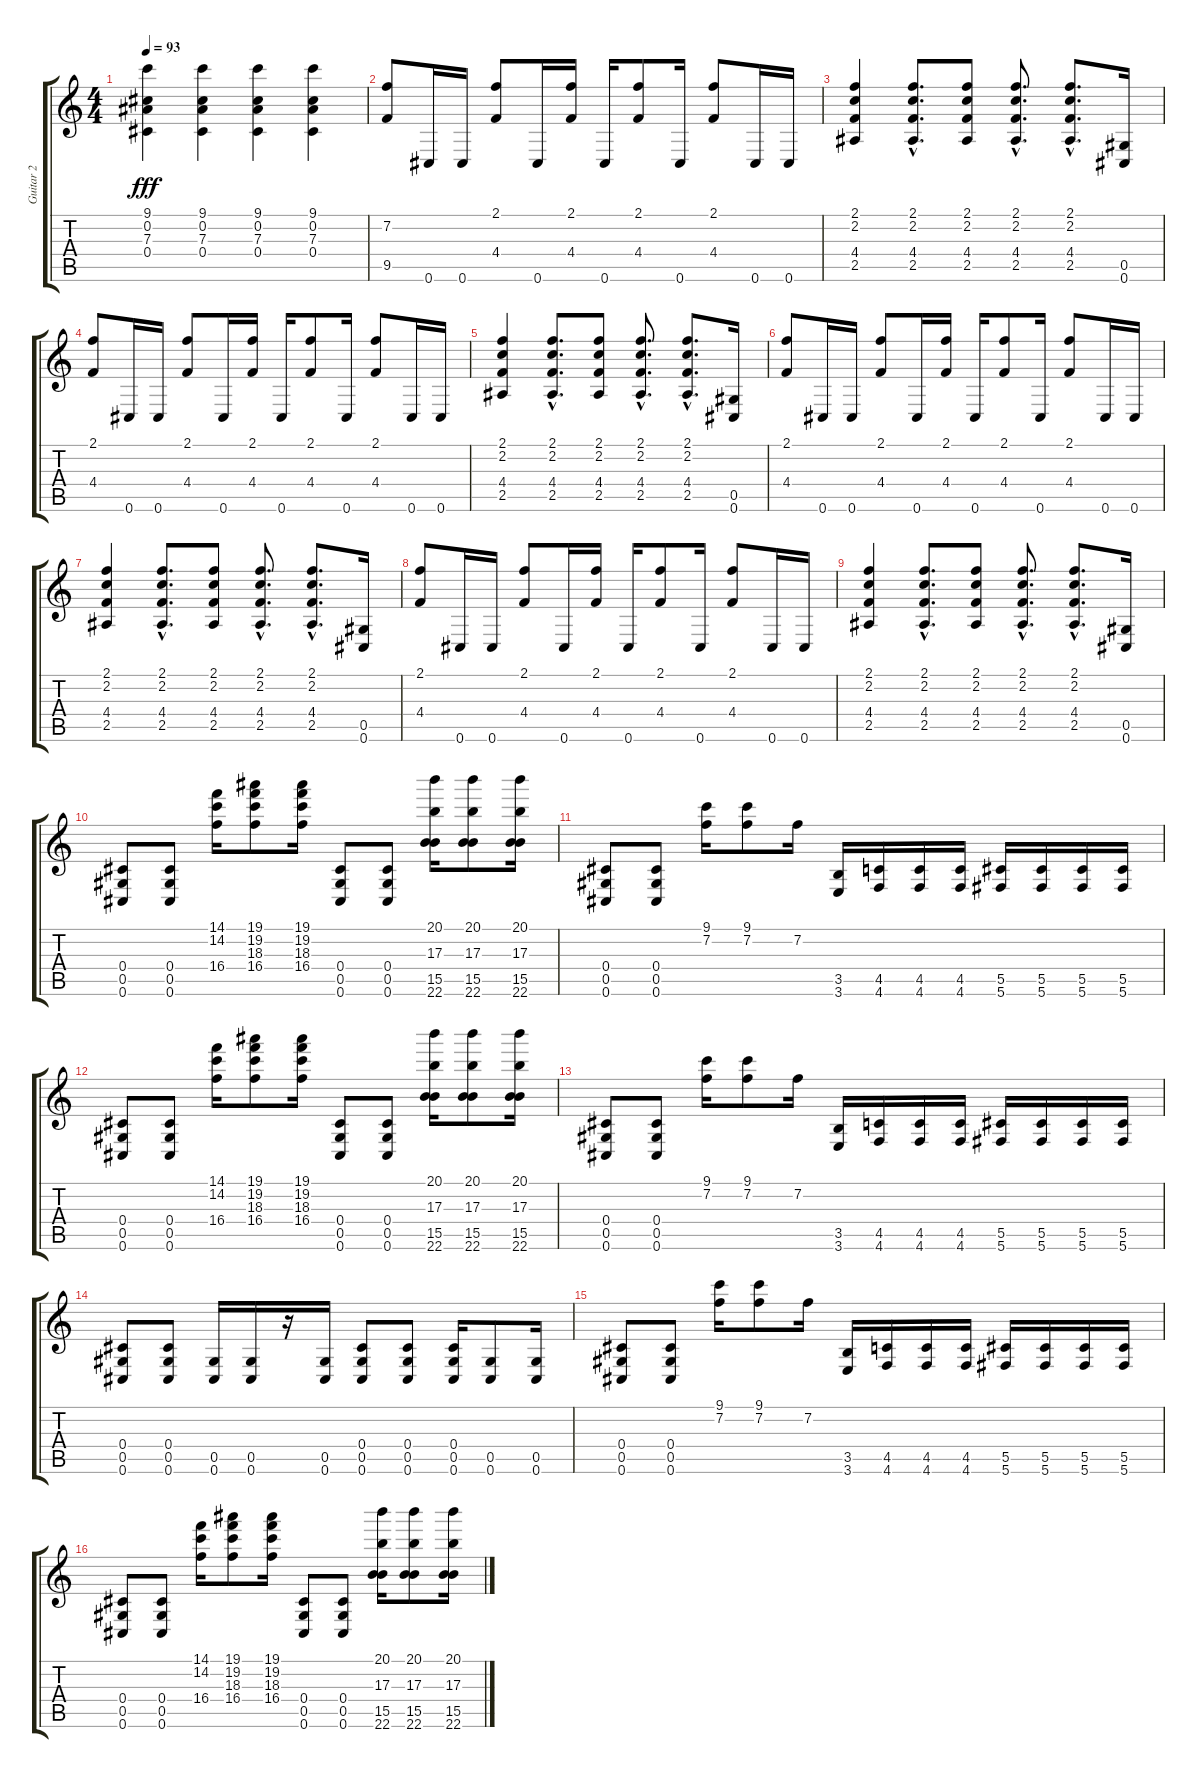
\track ("Guitar 2" "Guitar 2") {instrument distortionguitar}
\staff {score tabs}
\tuning (Eb4 Bb3 Gb3 Db3 Ab2 Db2) {hide}
\ts (4 4)
\tempo 93
\clef g2
\ks c
(9.1 0.2 7.3 0.4).4{dy fff} (9.1 0.2 7.3 0.4).4 (9.1 0.2 7.3 0.4).4 (9.1 0.2 7.3 0.4).4 |
(7.2 9.5).8 0.6.16 0.6.16 (2.1 4.4).8 0.6.16 (2.1 4.4).16 0.6.16 (2.1 4.4).8 0.6.16 (2.1 4.4).8 0.6.16 0.6.16 |
(2.1 2.2 4.4 2.5).4 (2.1{hac} 2.2{hac} 4.4{hac} 2.5{hac}).8{d} (2.1 2.2 4.4 2.5).8 (2.1{hac} 2.2{hac} 4.4{hac} 2.5{hac}).8{d} (2.1{hac} 2.2{hac} 4.4{hac} 2.5{hac}).8{d} (0.5 0.6).16 |
(2.1 4.4).8 0.6.16 0.6.16 (2.1 4.4).8 0.6.16 (2.1 4.4).16 0.6.16 (2.1 4.4).8 0.6.16 (2.1 4.4).8 0.6.16 0.6.16 |
(2.1 2.2 4.4 2.5).4 (2.1{hac} 2.2{hac} 4.4{hac} 2.5{hac}).8{d} (2.1 2.2 4.4 2.5).8 (2.1{hac} 2.2{hac} 4.4{hac} 2.5{hac}).8{d} (2.1{hac} 2.2{hac} 4.4{hac} 2.5{hac}).8{d} (0.5 0.6).16 |
(2.1 4.4).8 0.6.16 0.6.16 (2.1 4.4).8 0.6.16 (2.1 4.4).16 0.6.16 (2.1 4.4).8 0.6.16 (2.1 4.4).8 0.6.16 0.6.16 |
(2.1 2.2 4.4 2.5).4 (2.1{hac} 2.2{hac} 4.4{hac} 2.5{hac}).8{d} (2.1 2.2 4.4 2.5).8 (2.1{hac} 2.2{hac} 4.4{hac} 2.5{hac}).8{d} (2.1{hac} 2.2{hac} 4.4{hac} 2.5{hac}).8{d} (0.5 0.6).16 |
(2.1 4.4).8 0.6.16 0.6.16 (2.1 4.4).8 0.6.16 (2.1 4.4).16 0.6.16 (2.1 4.4).8 0.6.16 (2.1 4.4).8 0.6.16 0.6.16 |
(2.1 2.2 4.4 2.5).4 (2.1{hac} 2.2{hac} 4.4{hac} 2.5{hac}).8{d} (2.1 2.2 4.4 2.5).8 (2.1{hac} 2.2{hac} 4.4{hac} 2.5{hac}).8{d} (2.1{hac} 2.2{hac} 4.4{hac} 2.5{hac}).8{d} (0.5 0.6).16 |
(0.4 0.5 0.6).8 (0.4 0.5 0.6).8 (14.1 14.2 16.4).16 (19.1 19.2 18.3 16.4).8 (19.1 19.2 18.3 16.4).16 (0.4 0.5 0.6).8 (0.4 0.5 0.6).8 (20.1 17.3 15.5 22.6).16 (20.1 17.3 15.5 22.6).8 (20.1 17.3 15.5 22.6).16 |
(0.4 0.5 0.6).8 (0.4 0.5 0.6).8 (9.1 7.2).16 (9.1 7.2).8 7.2.16 (3.5 3.6).16 (4.5 4.6).16 (4.5 4.6).16 (4.5 4.6).16 (5.5 5.6).16 (5.5 5.6).16 (5.5 5.6).16 (5.5 5.6).16 |
(0.4 0.5 0.6).8 (0.4 0.5 0.6).8 (14.1 14.2 16.4).16 (19.1 19.2 18.3 16.4).8 (19.1 19.2 18.3 16.4).16 (0.4 0.5 0.6).8 (0.4 0.5 0.6).8 (20.1 17.3 15.5 22.6).16 (20.1 17.3 15.5 22.6).8 (20.1 17.3 15.5 22.6).16 |
(0.4 0.5 0.6).8 (0.4 0.5 0.6).8 (9.1 7.2).16 (9.1 7.2).8 7.2.16 (3.5 3.6).16 (4.5 4.6).16 (4.5 4.6).16 (4.5 4.6).16 (5.5 5.6).16 (5.5 5.6).16 (5.5 5.6).16 (5.5 5.6).16 |
(0.4 0.5 0.6).8 (0.4 0.5 0.6).8 (0.5 0.6).16 (0.5 0.6).16 r.16 (0.5 0.6).16 (0.4 0.5 0.6).8 (0.4 0.5 0.6).8 (0.4 0.5 0.6).16 (0.5 0.6).8 (0.5 0.6).16 |
(0.4 0.5 0.6).8 (0.4 0.5 0.6).8 (9.1 7.2).16 (9.1 7.2).8 7.2.16 (3.5 3.6).16 (4.5 4.6).16 (4.5 4.6).16 (4.5 4.6).16 (5.5 5.6).16 (5.5 5.6).16 (5.5 5.6).16 (5.5 5.6).16 |
(0.4 0.5 0.6).8 (0.4 0.5 0.6).8 (14.1 14.2 16.4).16 (19.1 19.2 18.3 16.4).8 (19.1 19.2 18.3 16.4).16 (0.4 0.5 0.6).8 (0.4 0.5 0.6).8 (20.1 17.3 15.5 22.6).16 (20.1 17.3 15.5 22.6).8 (20.1 17.3 15.5 22.6).16
